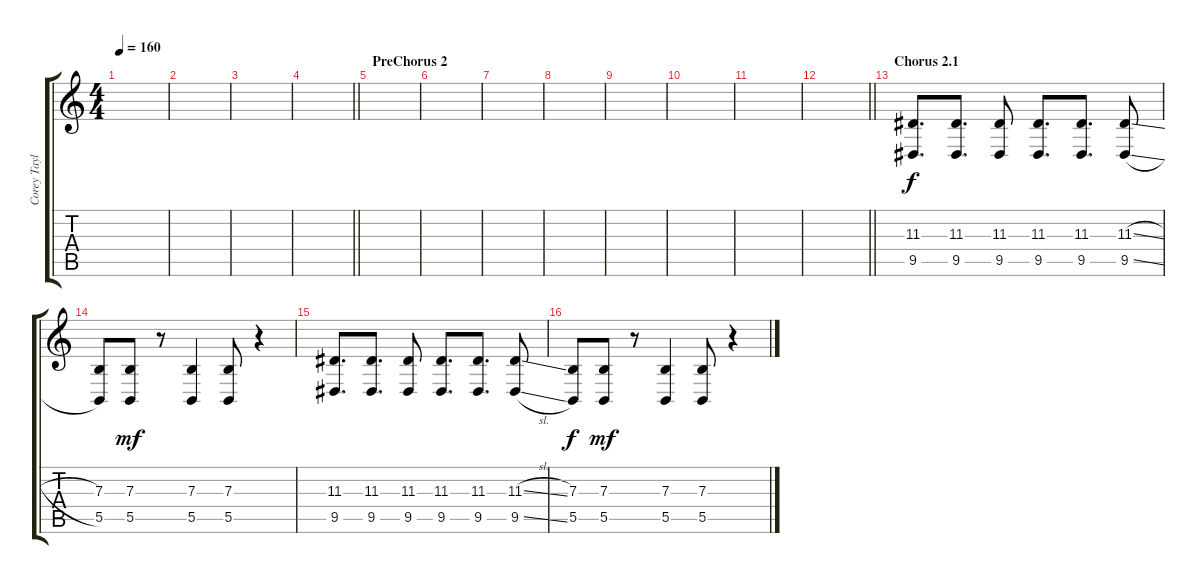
\track ("Corey Taylor" "Corey Tayl") {instrument lead2sawtooth}
\staff {score tabs}
\tuning (Db4 Ab3 E3 B2 Gb2 B1) {hide}
\ts (4 4)
\tempo 160
\clef g2
\ks c
|
|
|
\barLineRight lightlight
|
\section ("" "PreChorus 2")
|
|
|
|
|
|
|
\barLineRight lightlight
|
\section ("" "Chorus 2.1")
(11.3 9.5).8{d} (11.3 9.5).8{d} (11.3 9.5).8 (11.3 9.5).8{d} (11.3 9.5).8{d} (11.3{sl} 9.5{sl}).8 |
(7.3 5.5).8{dy f} (7.3 5.5).8{dy mf} r.8 (7.3 5.5).4 (7.3 5.5).8 r.4 |
(11.3 9.5).8{d} (11.3 9.5).8{d} (11.3 9.5).8 (11.3 9.5).8{d} (11.3 9.5).8{d} (11.3{sl} 9.5{sl}).8 |
(7.3 5.5).8{dy f} (7.3 5.5).8{dy mf} r.8 (7.3 5.5).4 (7.3 5.5).8 r.4
